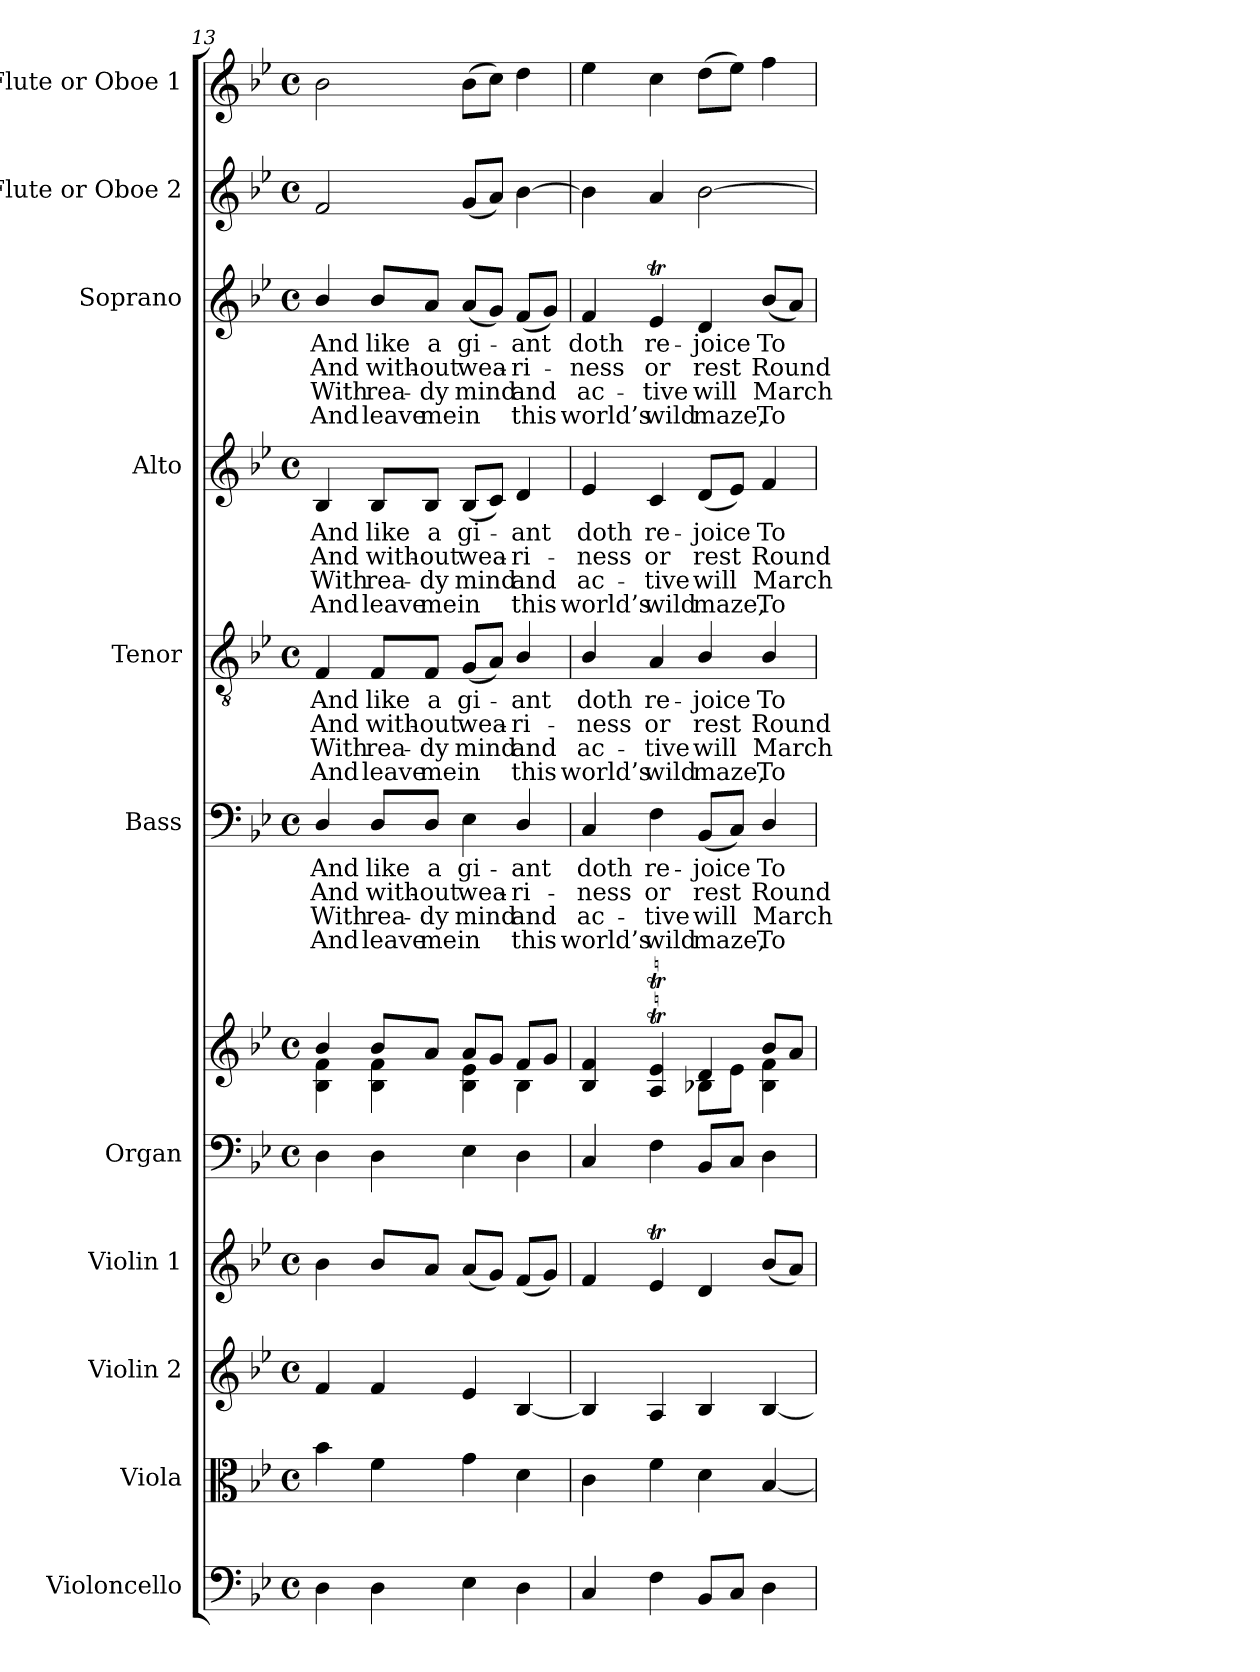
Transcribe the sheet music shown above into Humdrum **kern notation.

**kern	**kern	**kern	**kern	**kern	**kern	**kern	**text	**text	**text	**text	**kern	**text	**text	**text	**text	**kern	**text	**text	**text	**text	**kern	**text	**text	**text	**text	**kern	**kern
*part11	*part10	*part9	*part8	*part7	*part7	*part6	*part6	*part6	*part6	*part6	*part5	*part5	*part5	*part5	*part5	*part4	*part4	*part4	*part4	*part4	*part3	*part3	*part3	*part3	*part3	*part2	*part1
*staff12	*staff11	*staff10	*staff9	*staff8	*staff7	*staff6	*staff6	*staff6	*staff6	*staff6	*staff5	*staff5	*staff5	*staff5	*staff5	*staff4	*staff4	*staff4	*staff4	*staff4	*staff3	*staff3	*staff3	*staff3	*staff3	*staff2	*staff1
*I"Violoncello	*I"Viola	*I"Violin 2	*I"Violin 1	*I"Organ	*	*I"Bass	*	*	*	*	*I"Tenor	*	*	*	*	*I"Alto	*	*	*	*	*I"Soprano	*	*	*	*	*I"Flute or Oboe 2	*I"Flute or Oboe 1
*I'Vc.	*I'Vla.	*I'Vln. 2	*I'Vln. 1	*I'Org.	*	*I'B.	*	*	*	*	*I'T.	*	*	*	*	*I'A.	*	*	*	*	*I'S.	*	*	*	*	*I'Fl. or Ob. 2	*I'Fl. or Ob. 1
!!LO:PB:g=z
*clefF4	*clefC3	*clefG2	*clefG2	*clefF4	*clefG2	*clefF4	*	*	*	*	*clefGv2	*	*	*	*	*clefG2	*	*	*	*	*clefG2	*	*	*	*	*clefG2	*clefG2
*	*	*	*	*	*	*	*	*	*	*	*ITrd7c12	*	*	*	*	*	*	*	*	*	*	*	*	*	*	*	*
*k[b-e-]	*k[b-e-]	*k[b-e-]	*k[b-e-]	*k[b-e-]	*k[b-e-]	*k[b-e-]	*	*	*	*	*k[b-e-]	*	*	*	*	*k[b-e-]	*	*	*	*	*k[b-e-]	*	*	*	*	*k[b-e-]	*k[b-e-]
*B-:	*B-:	*B-:	*B-:	*B-:	*B-:	*B-:	*	*	*	*	*B-:	*	*	*	*	*B-:	*	*	*	*	*B-:	*	*	*	*	*B-:	*B-:
*M4/4	*M4/4	*M4/4	*M4/4	*M4/4	*M4/4	*M4/4	*	*	*	*	*M4/4	*	*	*	*	*M4/4	*	*	*	*	*M4/4	*	*	*	*	*M4/4	*M4/4
*met(c)	*met(c)	*met(c)	*met(c)	*met(c)	*met(c)	*met(c)	*	*	*	*	*met(c)	*	*	*	*	*met(c)	*	*	*	*	*met(c)	*	*	*	*	*met(c)	*met(c)
=13	=13	=13	=13	=13	=13	=13	=13	=13	=13	=13	=13	=13	=13	=13	=13	=13	=13	=13	=13	=13	=13	=13	=13	=13	=13	=13	=13
*	*	*	*	*	*^	*	*	*	*	*	*	*	*	*	*	*	*	*	*	*	*	*	*	*	*	*	*
!	!	!	!	!	!	!	!	!LO:LY:b:color=#000000	!LO:LY:b:color=#000000	!LO:LY:b:color=#000000	!LO:LY:b:color=#000000	!	!	!	!	!	!	!	!	!	!	!	!	!	!	!	!	!
!	!	!	!	!	!	!	!	!	!	!	!	!	!LO:LY:b:color=#000000	!LO:LY:b:color=#000000	!LO:LY:b:color=#000000	!LO:LY:b:color=#000000	!	!	!	!	!	!	!	!	!	!	!	!
!	!	!	!	!	!	!	!	!	!	!	!	!	!	!	!	!	!	!LO:LY:b:color=#000000	!LO:LY:b:color=#000000	!LO:LY:b:color=#000000	!LO:LY:b:color=#000000	!	!	!	!	!	!	!
!	!	!	!	!	!	!	!	!	!	!	!	!	!	!	!	!	!	!	!	!	!	!	!LO:LY:b:color=#000000	!LO:LY:b:color=#000000	!LO:LY:b:color=#000000	!LO:LY:b:color=#000000	!	!
4Di\	4b-i\	4fi/	4b-i\	4Di\	4b-i/	4B-i\ 4fi	4Di/	And	And	With	And	4FFi/	And	And	With	And	4B-i/	And	And	With	And	4b-i/	And	And	With	And	2fi/	2b-i\
!	!	!	!	!	!	!	!	!LO:LY:b:color=#000000	!LO:LY:b:color=#000000	!LO:LY:b:color=#000000	!LO:LY:b:color=#000000	!	!	!	!	!	!	!	!	!	!	!	!	!	!	!	!	!
!	!	!	!	!	!	!	!	!	!	!	!	!	!LO:LY:b:color=#000000	!LO:LY:b:color=#000000	!LO:LY:b:color=#000000	!LO:LY:b:color=#000000	!	!	!	!	!	!	!	!	!	!	!	!
!	!	!	!	!	!	!	!	!	!	!	!	!	!	!	!	!	!	!LO:LY:b:color=#000000	!LO:LY:b:color=#000000	!LO:LY:b:color=#000000	!LO:LY:b:color=#000000	!	!	!	!	!	!	!
!	!	!	!	!	!	!	!	!	!	!	!	!	!	!	!	!	!	!	!	!	!	!	!LO:LY:b:color=#000000	!LO:LY:b:color=#000000	!LO:LY:b:color=#000000	!LO:LY:b:color=#000000	!	!
4Di\	4fi\	4fi/	8b-i/L	4Di\	8b-i/L	4B-i\ 4fi	8Di/L	like	with-	rea-	-leave	8FFi/L	like	with-	rea-	-leave	8B-i/L	like	with-	rea-	-leave	8b-i/L	like	with-	rea-	-leave	.	.
!	!	!	!	!	!	!	!	!LO:LY:b:color=#000000	!LO:LY:b:color=#000000	!LO:LY:b:color=#000000	!LO:LY:b:color=#000000	!	!	!	!	!	!	!	!	!	!	!	!	!	!	!	!	!
!	!	!	!	!	!	!	!	!	!	!	!	!	!LO:LY:b:color=#000000	!LO:LY:b:color=#000000	!LO:LY:b:color=#000000	!LO:LY:b:color=#000000	!	!	!	!	!	!	!	!	!	!	!	!
!	!	!	!	!	!	!	!	!	!	!	!	!	!	!	!	!	!	!LO:LY:b:color=#000000	!LO:LY:b:color=#000000	!LO:LY:b:color=#000000	!LO:LY:b:color=#000000	!	!	!	!	!	!	!
!	!	!	!	!	!	!	!	!	!	!	!	!	!	!	!	!	!	!	!	!	!	!	!LO:LY:b:color=#000000	!LO:LY:b:color=#000000	!LO:LY:b:color=#000000	!LO:LY:b:color=#000000	!	!
.	.	.	8ai/J	.	8ai/J	.	8Di/J	a	-out	dy	me	8FFi/J	a	-out	dy	me	8B-i/J	a	-out	dy	me	8ai/J	a	-out	dy	me	.	.
!	!	!	!	!	!	!	!	!LO:LY:b:color=#000000	!LO:LY:b:color=#000000	!LO:LY:b:color=#000000	!LO:LY:b:color=#000000	!	!	!	!	!	!	!	!	!	!	!	!	!	!	!	!	!
!	!	!	!	!	!	!	!	!	!	!	!	!	!LO:LY:b:color=#000000	!LO:LY:b:color=#000000	!LO:LY:b:color=#000000	!LO:LY:b:color=#000000	!	!	!	!	!	!	!	!	!	!	!	!
!	!	!	!	!	!	!	!	!	!	!	!	!	!	!	!	!	!	!LO:LY:b:color=#000000	!LO:LY:b:color=#000000	!LO:LY:b:color=#000000	!LO:LY:b:color=#000000	!	!	!	!	!	!	!
!	!	!	!	!	!	!	!	!	!	!	!	!	!	!	!	!	!	!	!	!	!	!	!LO:LY:b:color=#000000	!LO:LY:b:color=#000000	!LO:LY:b:color=#000000	!LO:LY:b:color=#000000	!	!
4E-i\	4gi\	4e-i/	(8ai/L	4E-i\	8ai/L	4B-i\ 4e-i	4E-i\	gi-	wea-	mind	in	(8GGi/L	gi-	wea-	mind	in	(8B-i/L	gi-	wea-	mind	in	(8ai/L	gi-	wea-	mind	in	(8gi/L	(8b-i\L
.	.	.	8gi/J)	.	8gi/J	.	.	.	.	.	.	8AAi/J)	.	.	.	.	8ci/J)	.	.	.	.	8gi/J)	.	.	.	.	8ai/J)	8cci\J)
!	!	!	!	!	!	!	!	!LO:LY:b:color=#000000	!LO:LY:b:color=#000000	!LO:LY:b:color=#000000	!LO:LY:b:color=#000000	!	!	!	!	!	!	!	!	!	!	!	!	!	!	!	!	!
!	!	!	!	!	!	!	!	!	!	!	!	!	!LO:LY:b:color=#000000	!LO:LY:b:color=#000000	!LO:LY:b:color=#000000	!LO:LY:b:color=#000000	!	!	!	!	!	!	!	!	!	!	!	!
!	!	!	!	!	!	!	!	!	!	!	!	!	!	!	!	!	!	!LO:LY:b:color=#000000	!LO:LY:b:color=#000000	!LO:LY:b:color=#000000	!LO:LY:b:color=#000000	!	!	!	!	!	!	!
!	!	!	!	!	!	!	!	!	!	!	!	!	!	!	!	!	!	!	!	!	!	!	!LO:LY:b:color=#000000	!LO:LY:b:color=#000000	!LO:LY:b:color=#000000	!LO:LY:b:color=#000000	!	!
4Di\	4di\	[<4B-i/	(8fi/L	4Di\	8fi/L	4B-i\	4Di/	-ant	-ri-	and	this	4BB-i/	-ant	-ri-	and	this	4di/	-ant	-ri-	and	this	(8fi/L	-ant	-ri-	and	this	[>4b-i\	4ddi\
.	.	.	8gi/J)	.	8gi/J	.	.	.	.	.	.	.	.	.	.	.	.	.	.	.	.	8gi/J)	.	.	.	.	.	.
=14	=14	=14	=14	=14	=14	=14	=14	=14	=14	=14	=14	=14	=14	=14	=14	=14	=14	=14	=14	=14	=14	=14	=14	=14	=14	=14	=14	=14
!	!	!	!	!	!	!	!	!LO:LY:b:color=#000000	!LO:LY:b:color=#000000	!LO:LY:b:color=#000000	!LO:LY:b:color=#000000	!	!	!	!	!	!	!	!	!	!	!	!	!	!	!	!	!
!	!	!	!	!	!	!	!	!	!	!	!	!	!LO:LY:b:color=#000000	!LO:LY:b:color=#000000	!LO:LY:b:color=#000000	!LO:LY:b:color=#000000	!	!	!	!	!	!	!	!	!	!	!	!
!	!	!	!	!	!	!	!	!	!	!	!	!	!	!	!	!	!	!LO:LY:b:color=#000000	!LO:LY:b:color=#000000	!LO:LY:b:color=#000000	!LO:LY:b:color=#000000	!	!	!	!	!	!	!
!	!	!	!	!	!	!	!	!	!	!	!	!	!	!	!	!	!	!	!	!	!	!	!LO:LY:b:color=#000000	!LO:LY:b:color=#000000	!LO:LY:b:color=#000000	!LO:LY:b:color=#000000	!	!
4Ci/	4ci\	4B-i/]	4fi/	4Ci/	4B-i/ 4fi	2ryy	4Ci/	doth	-ness	ac-	-world’s	4BB-i/	doth	-ness	ac-	-world’s	4e-i/	doth	-ness	ac-	-world’s	4fi/	doth	-ness	ac-	-world’s	4b-i\]	4ee-i\
!	!	!	!	!	!	!	!	!LO:LY:b:color=#000000	!LO:LY:b:color=#000000	!LO:LY:b:color=#000000	!LO:LY:b:color=#000000	!	!	!	!	!	!	!	!	!	!	!	!	!	!	!	!	!
!	!	!	!	!	!	!	!	!	!	!	!	!	!LO:LY:b:color=#000000	!LO:LY:b:color=#000000	!LO:LY:b:color=#000000	!LO:LY:b:color=#000000	!	!	!	!	!	!	!	!	!	!	!	!
!	!	!	!	!	!	!	!	!	!	!	!	!	!	!	!	!	!	!LO:LY:b:color=#000000	!LO:LY:b:color=#000000	!LO:LY:b:color=#000000	!LO:LY:b:color=#000000	!	!	!	!	!	!	!
!	!	!	!	!	!	!	!	!	!	!	!	!	!	!	!	!	!	!	!	!	!	!	!LO:LY:b:color=#000000	!LO:LY:b:color=#000000	!LO:LY:b:color=#000000	!LO:LY:b:color=#000000	!	!
4Fi\	4fi\	4Ai/	4e-Ti/	4Fi\	4Ai/T 4e-iT	.	4Fi\	re-	or	tive	wild	4AAi/	re-	or	tive	wild	4ci/	re-	or	tive	wild	4e-Ti/	re-	or	tive	wild	4ai/	4cci\
!	!	!	!	!	!	!	!	!LO:LY:b:color=#000000	!LO:LY:b:color=#000000	!LO:LY:b:color=#000000	!LO:LY:b:color=#000000	!	!	!	!	!	!	!	!	!	!	!	!	!	!	!	!	!
!	!	!	!	!	!	!	!	!	!	!	!	!	!LO:LY:b:color=#000000	!LO:LY:b:color=#000000	!LO:LY:b:color=#000000	!LO:LY:b:color=#000000	!	!	!	!	!	!	!	!	!	!	!	!
!	!	!	!	!	!	!	!	!	!	!	!	!	!	!	!	!	!	!LO:LY:b:color=#000000	!LO:LY:b:color=#000000	!LO:LY:b:color=#000000	!LO:LY:b:color=#000000	!	!	!	!	!	!	!
!	!	!	!	!	!	!	!	!	!	!	!	!	!	!	!	!	!	!	!	!	!	!	!LO:LY:b:color=#000000	!LO:LY:b:color=#000000	!LO:LY:b:color=#000000	!LO:LY:b:color=#000000	!	!
8BB-i/L	4di\	4B-i/	4di/	8BB-i/L	4di/	8B-i\L	(8BB-i/L	-joice	rest	will	maze,	4BB-i/	-joice	rest	will	maze,	(8di/L	-joice	rest	will	maze,	4di/	-joice	rest	will	maze,	[>2b-i\	(8ddi\L
8Ci/J	.	.	.	8Ci/J	.	8e-i\J	8Ci/J)	.	.	.	.	.	.	.	.	.	8e-i/J)	.	.	.	.	.	.	.	.	.	.	8ee-i\J)
!	!	!	!	!	!	!	!	!LO:LY:b:color=#000000	!LO:LY:b:color=#000000	!LO:LY:b:color=#000000	!LO:LY:b:color=#000000	!	!	!	!	!	!	!	!	!	!	!	!	!	!	!	!	!
!	!	!	!	!	!	!	!	!	!	!	!	!	!LO:LY:b:color=#000000	!LO:LY:b:color=#000000	!LO:LY:b:color=#000000	!LO:LY:b:color=#000000	!	!	!	!	!	!	!	!	!	!	!	!
!	!	!	!	!	!	!	!	!	!	!	!	!	!	!	!	!	!	!LO:LY:b:color=#000000	!LO:LY:b:color=#000000	!LO:LY:b:color=#000000	!LO:LY:b:color=#000000	!	!	!	!	!	!	!
!	!	!	!	!	!	!	!	!	!	!	!	!	!	!	!	!	!	!	!	!	!	!	!LO:LY:b:color=#000000	!LO:LY:b:color=#000000	!LO:LY:b:color=#000000	!LO:LY:b:color=#000000	!	!
4Di\	[<4B-i/	[<4B-i/	(8b-i/L	4Di\	8b-i/L	4B-i\ 4fi	4Di/	To	Round	March	To	4BB-i/	To	Round	March	To	4fi/	To	Round	March	To	(8b-i/L	To	Round	March	To	.	4ffi\
.	.	.	8ai/J)	.	8ai/J	.	.	.	.	.	.	.	.	.	.	.	.	.	.	.	.	8ai/J)	.	.	.	.	.	.
*	*	*	*	*	*v	*v	*	*	*	*	*	*	*	*	*	*	*	*	*	*	*	*	*	*	*	*	*	*
=	=	=	=	=	=	=	=	=	=	=	=	=	=	=	=	=	=	=	=	=	=	=	=	=	=	=	=
*-	*-	*-	*-	*-	*-	*-	*-	*-	*-	*-	*-	*-	*-	*-	*-	*-	*-	*-	*-	*-	*-	*-	*-	*-	*-	*-	*-
